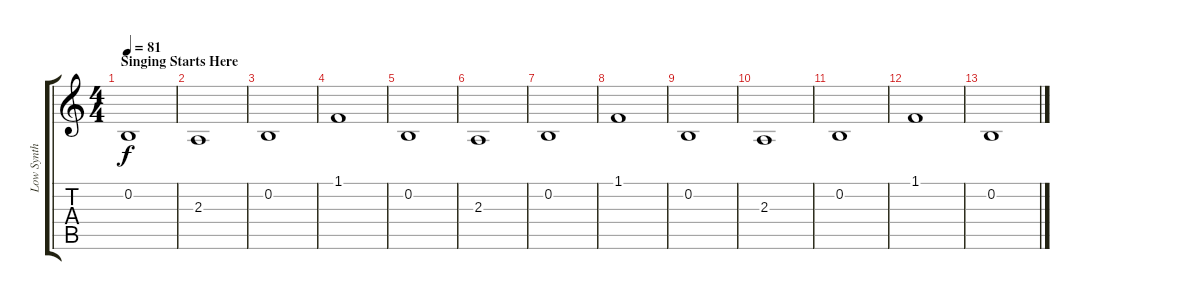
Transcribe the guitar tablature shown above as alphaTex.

\track ("Low Synth Strings" "Low Synth ") {instrument synthstrings1}
\staff {score tabs}
\tuning (E4 B3 G3 D3 A2 E2) {hide}
\ts (4 4)
\section ("" "Singing Starts Here")
\tempo 81
\clef g2
\ks c
0.2.1{dy f} |
2.3.1 |
0.2.1 |
1.1.1 |
0.2.1 |
2.3.1 |
0.2.1 |
1.1.1 |
0.2.1 |
2.3.1 |
0.2.1 |
1.1.1 |
0.2.1
